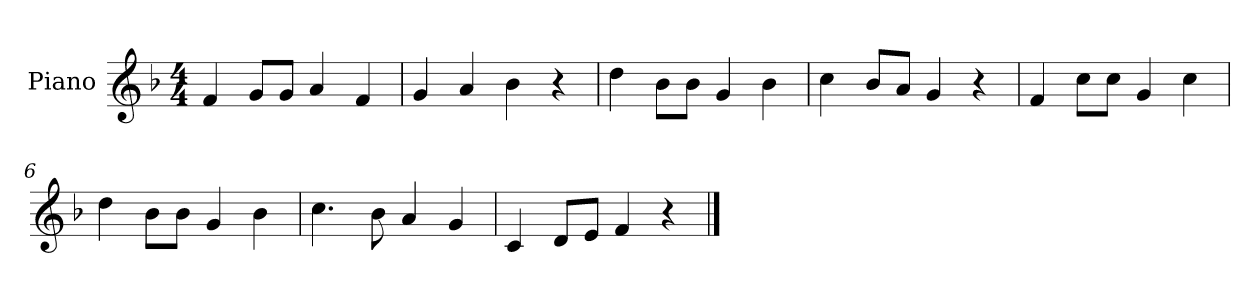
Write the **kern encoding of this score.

**kern
*part1
*staff1
*I"Piano
*I'Pno.
*clefG2
*k[b-]
*M4/4
*MM120
=1
4f/
8g/L
8g/J
4a/
4f/
=2
4g/
4a/
4b-\
4r
=3
4dd\
8b-\L
8b-\J
4g/
4b-\
=4
4cc\
8b-/L
8a/J
4g/
4r
=5
4f/
8cc\L
8cc\J
4g/
4cc\
=6
4dd\
8b-\L
8b-\J
4g/
4b-\
=7
4.cc\
8b-\
4a/
4g/
=8
4c/
8d/L
8e/J
4f/
4r
==
*-
